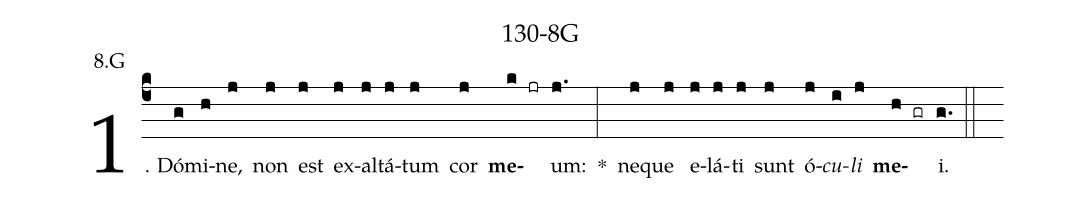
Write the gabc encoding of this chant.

name: 130-8G;
annotation: 8.G;
%%
(c4)1. Dó(g)mi(h)ne,(j) non(j) est(j) ex(j)al(j)tá(j)tum(j) cor(j) <b>me</b>(k jr)um:(j.) *(:) ne(j)que(j) e(j)lá(j)ti(j) sunt(j) ó(j)<i>cu</i>(i)<i>li</i>(j) <b>me</b>(h gr)i.(g.) (::)
